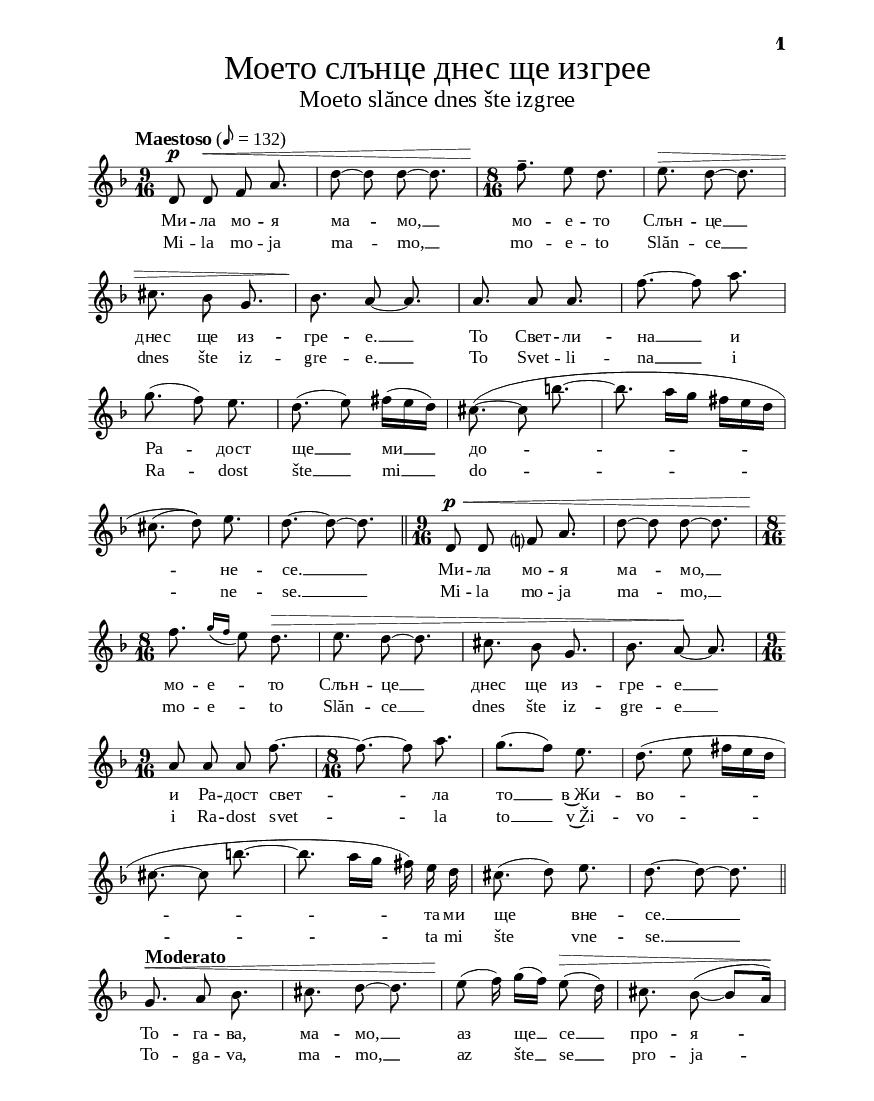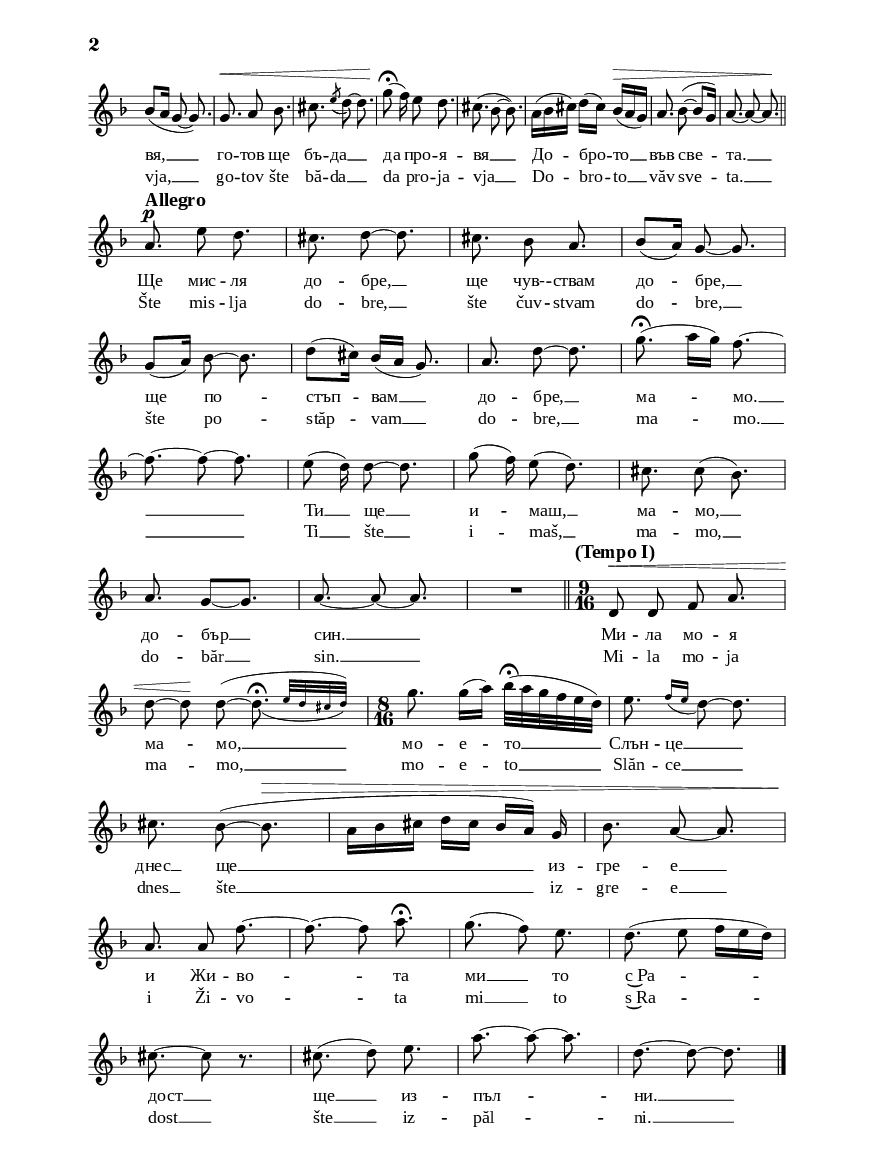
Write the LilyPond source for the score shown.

\version "2.24.3"

% include paper part and global functions
\include "include/globals.ily"

\bookpart {
  \label #'ref212
  \tocItem \markup "Моето слънце днес ще изгрее – Moeto slănce dnes šte izgree "
  \include "include/bookpart-paper.ily"
  \score {
    \include "include/score-layout.ily"

    \new Voice \absolute {
      \clef treble
      \key d \minor
      \time 9/16
      \tempoFunc "Maestoso" 8 "132"
      \autoBeamOff

      d'8 ^\p  d'8 ^\<  f'8  a'8. | % 2
      d''8 ~   d''8  d''8 ~  d''8.
      | % 3
      \time 8/16  | % 3
      f''8. -- ^\!  e''8  d''8. | % 4
      e''8. ^\>  d''8 ~  d''8. \break | % 5
      cis''8.  bes'8  g'8. | % 6
      bes'8. ^\!  a'8 ~   a'8. | % 7
      a'8.  a'8  a'8. | % 8
      f''8. ~   f''8  a''8. \break | % 9
      g''8. (   f''8 ) e''8. |
      d''8. (   e''8 )   fis''16 ( [
      e''16  d''16 ) ] | % 11
      cis''8. \=1( ~   cis''8  b''8. ~  | % 12
      b''8.  a''16 [  g''16 ]  fis''16
      [  e''16  d''16 ] \break | % 13
      cis''8. (   d''8 ) \=1)   e''8. | % 14
      d''8. ~   d''8 ~  d''8. \bar "||"
      \time 9/16  | % 15
      d'8 ^\p ^\<  d'8  f'?8  a'8. | % 16
      d''8 ~   d''8  d''8 ~  d''8.
      \break | % 17
      \time 8/16  | % 17
      f''8. ^\! \acciaccatura {  g''16 [  f''16 ] }
      e''8 d''8. ^\> | % 18
      e''8.  d''8 ~   d''8.  | % 19
      cis''8.  bes'8  g'8. |
      bes'8.  a'8 ~  ^\!  a'8.  \break | % 21
      \time 9/16  | % 21
      a'8  a'8  a'8   f''8. ~  | % 22
      \time 8/16  | % 22
      f''8. ~   f''8   a''8. | % 23
      g''8. ( [  f''8 ) ]  e''8. | % 24
      d''8. (   e''8   fis''16 [
      e''16  d''16 ] \break | % 25
      cis''8. ~   cis''8  b''8. ~  | % 26
      b''8.  a''16   [g''16 ] fis''16 )
      e''16  d''16 | % 27
      cis''8. (   d''8 )  e''8.  | % 28
      d''8. ~   d''8 ~  d''8.  \bar "||"
      \break | % 29
      \tempo "Moderato" g'8.^\<  a'8
      bes'8. |
      cis''8.  d''8 ~   d''8.  | % 31
      e''8 (  ^\!  f''16 )   g''16 (
      [f''16] )  e''8 ( ^\>  d''16 )  | % 32
      cis''8.   bes'8 ( ~   bes'8 [  a'16
      ) ] ^\! \break | % 33
      bes'8 (    [a'16]   g'8 ~  g'8. )  | % 34
      g'8. ^\<  a'8  bes'8. | % 35
      cis''8. \acciaccatura {  e''8 ( }  d''8 )
      ~  d''8. | % 36
      g''8 ( ^\fermata  _\!  f''16 )   e''8
      d''8.  | % 37
      cis''8. (   bes'8 ~  bes'8. )  | % 38
      a'16 ( [  bes'16  cis''16 ) ]
      d''16 ( [  cis''16 ) ]  bes'16 ( [ ^\>  a'16
      g'16 ) ] | % 39
      a'8.  bes'8 ( ~  bes'8 [  g'16 ) ] |

      a'8. ~   a'8 ~  a'8.  ^\! \bar "||"
      \break | % 41
       
      \tempo "Allegro" a'8. ^\p  e''8
      d''8. | % 42
      cis''8.  d''8 ~   d''8.  | % 43
      cis''8.  bes'8  a'8. | % 44
      bes'8 ( [  a'16 )  ] g'8 ~  g'8.  \break
      | % 45
      g'8 ( [  a'16 )  ] bes'8 ~  bes'8.  | % 46
      d''8 ( [  cis''16 ) ]  bes'16 ( [
      a'16 ] g'8. )  | % 47
      a'8.  d''8 ~   d''8. 
       | % 48
      g''8. ( ^\fermata  a''16 [  g''16 )
      ] f''8. ~ \break | % 49
      f''8. ~   f''8 ~  f''8.  |
      e''8 (   d''16 )  d''8 ~  d''8.
      | % 51
      g''8 (  f''16 )  e''8 (  d''8.
      )  | % 52
      cis''8.   cis''8 (  bes'8. )  \break | % 53
      a'8.  g'8 ~ [  g'8. ] | % 54
      a'8. ~   a'8 ~  a'8.  | % 55
      R2 \bar "||"
      \time 9/16  | % 56
      \tempo "(Tempo I)"
      d'8 ^\<  d'8  f'8  a'8. \break | % 57
      d''8 ~ d''8  ^\!  d''8 ~ (  \once \override PhrasingSlur.direction = #down \afterGrace d''8. \fermata   \( { e''32  [d'' cis'' d''\))]}
      | % 58
      \time 8/16  | % 58
      g''8.  g''16 ( [  a''16 ) ]
      bes''32 ( ^\fermata [  a''32  g''32  f''32
      e''32  d''32 ) ] | % 59
      e''8. \acciaccatura {  f''16 [  e''16 ] }
      d''8 ~  d''8. \break |
      cis''8.  bes'8 ( ~   bes'8.  ^\> | % 61
      a'16 [  bes'16  cis''16 ]  d''16
      [  cis''16 ]  bes'16 [  a'16 )  ] g'16
      | % 62
      bes'8.  a'8 ~   a'8. \break | % 63
      a'8. ^\!  a'8  f''8. ~ | % 64
      f''8. ~   f''8  a''8. ^\fermata  | % 65
      g''8. (   f''8 )   e''8. | % 66
      d''8. (   e''8   f''16 [  e''16
      d''16 ) ] \break | % 67
      cis''8. ~   cis''8  r8. | % 68
      cis''8. (   d''8 )   e''8. | % 69
      a''8. ~  a''8 ~  a''8. |

      d''8. ~  d''8 ~  d''8.  \bar "|."
    }

    \addlyrics {
      Ми -- ла мо -- я ма -- мо, __
      мо -- е -- то Слън -- це __ днес
      ще из -- гре -- е. __  То Свет --
      ли -- на __  и Ра -- дост ще __
      ми __ до  -- не -- се. __
      Ми -- ла мо -- я ма -- мо, __
      мо --  е -- то Слън -- це __
      днес ще из -- гре -- е  __ и
      Ра -- дост свет --  ла то __
      в~Жи -- во  --
      та ми ще
      вне -- се. __   То -- га -- ва, ма
      -- мо, __ аз  ще  __ се __  про
      -- я --  вя,  __  го --
      тов ще бъ -- да __ да  про
      -- я -- вя  __ До --  бро
      -- то  __  във све --
      та. __ Ще мис -- ля до --
      бре, __  ще "чув-" -- ствам до --
      бре, __  ще  по -- стъп --
      вам __   до -- бре, __  ма --
      мо.  __   Ти __  ще __
      и -- маш, __  ма -- мо, __  до --
      бър __  син. __   Ми -- ла мо --
      я ма  --  мо, __ мо -- е -- то __
      Слън --  це __
      днес __ ще  __
      из -- гре -- е __  и Жи
      -- во --  та ми __  то с~Ра
      --    дост __  ще __  из
      -- пъл --  ни. __
    }
    \addlyrics {
      Mi -- la mo -- ja ma -- mo, __
      mo -- e -- to Slăn -- ce __ dnes
      šte iz -- gre -- e. __ To Svet --
      li -- na __ i Ra -- dost šte __
      mi __  do  -- ne -- se. __
      Mi -- la mo -- ja ma -- mo, __
      mo --  e -- to Slăn -- ce __
      dnes šte iz -- gre -- e __ i
      Ra -- dost svet --  la to __
      v~Ži -- vo  --
      ta mi šte
      vne -- se. __   To -- ga -- va, ma
      -- mo,  __ az  šte __ se __ pro
      -- ja --  vja,  __  go --
      tov šte bă -- da __ da  pro
      -- ja -- vja __ Do --  bro
      -- to __ văv sve --
      ta. __ Šte mis -- lja do --
      bre, __ šte čuv -- stvam do --
      bre, __  šte  po -- stăp --
      vam __  do -- bre, __  ma --
      mo.  __   Ti __  šte __
      i -- maš, __  ma -- mo, __  do --
      băr __  sin. __   Mi -- la mo --
      ja ma  --  mo, __ mo -- e -- to __
      Slăn --  ce __
      dnes __ šte __
      iz -- gre -- e __ i Ži
      -- vo --  ta mi __  to s~Ra
      --    dost __  šte __  iz
      -- păl --  ni. __
    }

    \header {
      title = \titleFunc "Моето слънце днес ще изгрее" "Moeto slănce dnes šte izgree"
    }

    \midi{}

  } % score



  % include foreign translation(s) of the song
  \version "2.24.3"

\markup \fill-line { \fontsize #deTitleFontSize "Meine Sonne wird heute aufgehen" }
\markup \null
\markup \null
\markup \fontsize #deCoupletFontSize {
  \hspace #10
  \override #`(baseline-skip . ,deCoupletBaselineSkip)

  \column {

 

\line { " "Meine liebe Mutter, meine Sonne wird heute aufgehen. }

\line { " "Sie wird mir Licht und Freude bringen.}

\line { " "Meine liebe Mutter, meine Sonne wird heute aufgehen}

\line { " "und sie wird lichte Freude in mein Leben bringen.}

\line { " "Dann werde ich, Mutter, mich bekunden, }

\line { " "bereit sein, das Gute in der Welt zu bekunden. }

\line { " "Ich werde gut denken,}

\line { " "ich werde gut fühlen,}

\line { " "ich werde gut handeln, Mutter.}

\line { " "Du wirst, Mutter, einen guten Sohn haben.}

\line { " "Meine liebe Mutter, meine Sonne wird heute aufgehen }

\line { " "und sie wird mein Leben }

\line { " "mit Freude erfüllen. }

  }
}


} % bookpart

% Più mosso
%
